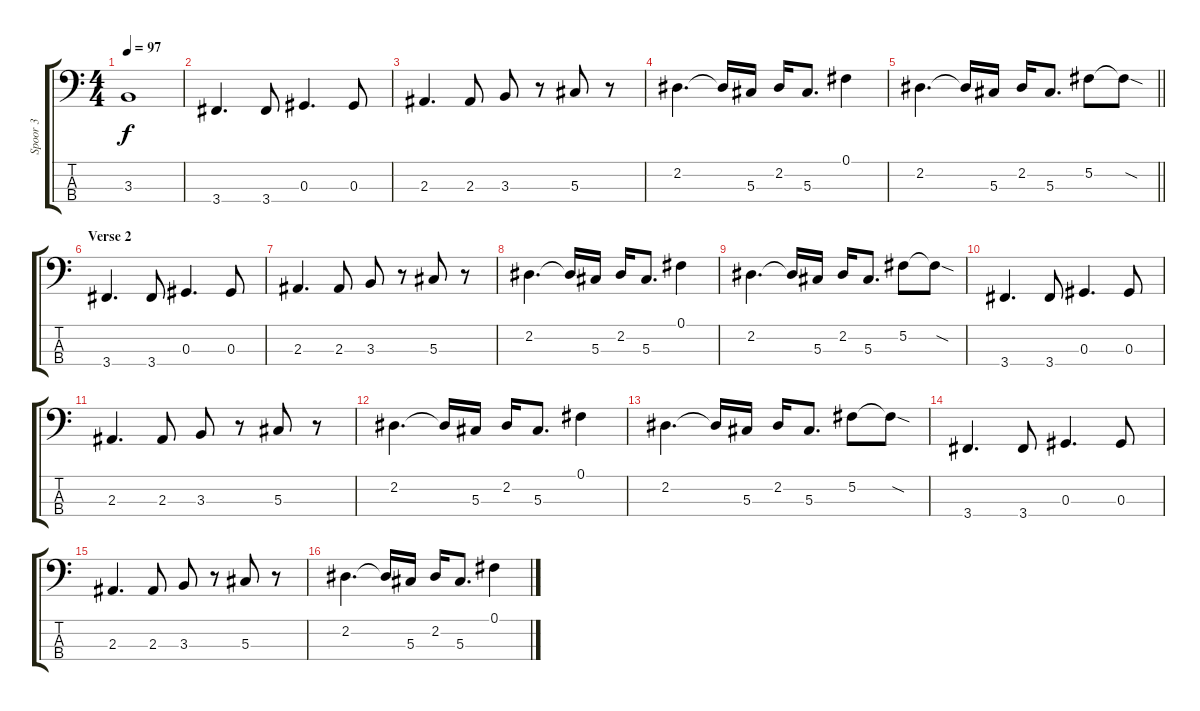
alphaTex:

\track ("Spoor 3" "Spoor 3") {instrument acousticbass}
\staff {score tabs}
\tuning (Gb2 Db2 Ab1 Eb1) {hide}
\ts (4 4)
\tempo 97
\clef f4
\ks c
3.3.1{dy f} |
3.4.4{d} 3.4.8 0.3.4{d} 0.3.8 |
2.3.4{d} 2.3.8 3.3.8 r.8 5.3.8 r.8 |
2.2.4{d} 2.2{t}.16 5.3.16 2.2.16 5.3.8{d} 0.1.4 |
\barLineRight lightlight
2.2.4{d} 2.2{t}.16 5.3.16 2.2.16 5.3.8{d} 5.2.8 5.2{sod t}.8 |
\section ("" "Verse 2")
3.4.4{d} 3.4.8 0.3.4{d} 0.3.8 |
2.3.4{d} 2.3.8 3.3.8 r.8 5.3.8 r.8 |
2.2.4{d} 2.2{t}.16 5.3.16 2.2.16 5.3.8{d} 0.1.4 |
2.2.4{d} 2.2{t}.16 5.3.16 2.2.16 5.3.8{d} 5.2.8 5.2{sod t}.8 |
3.4.4{d} 3.4.8 0.3.4{d} 0.3.8 |
2.3.4{d} 2.3.8 3.3.8 r.8 5.3.8 r.8 |
2.2.4{d} 2.2{t}.16 5.3.16 2.2.16 5.3.8{d} 0.1.4 |
2.2.4{d} 2.2{t}.16 5.3.16 2.2.16 5.3.8{d} 5.2.8 5.2{sod t}.8 |
3.4.4{d} 3.4.8 0.3.4{d} 0.3.8 |
2.3.4{d} 2.3.8 3.3.8 r.8 5.3.8 r.8 |
2.2.4{d} 2.2{t}.16 5.3.16 2.2.16 5.3.8{d} 0.1.4
